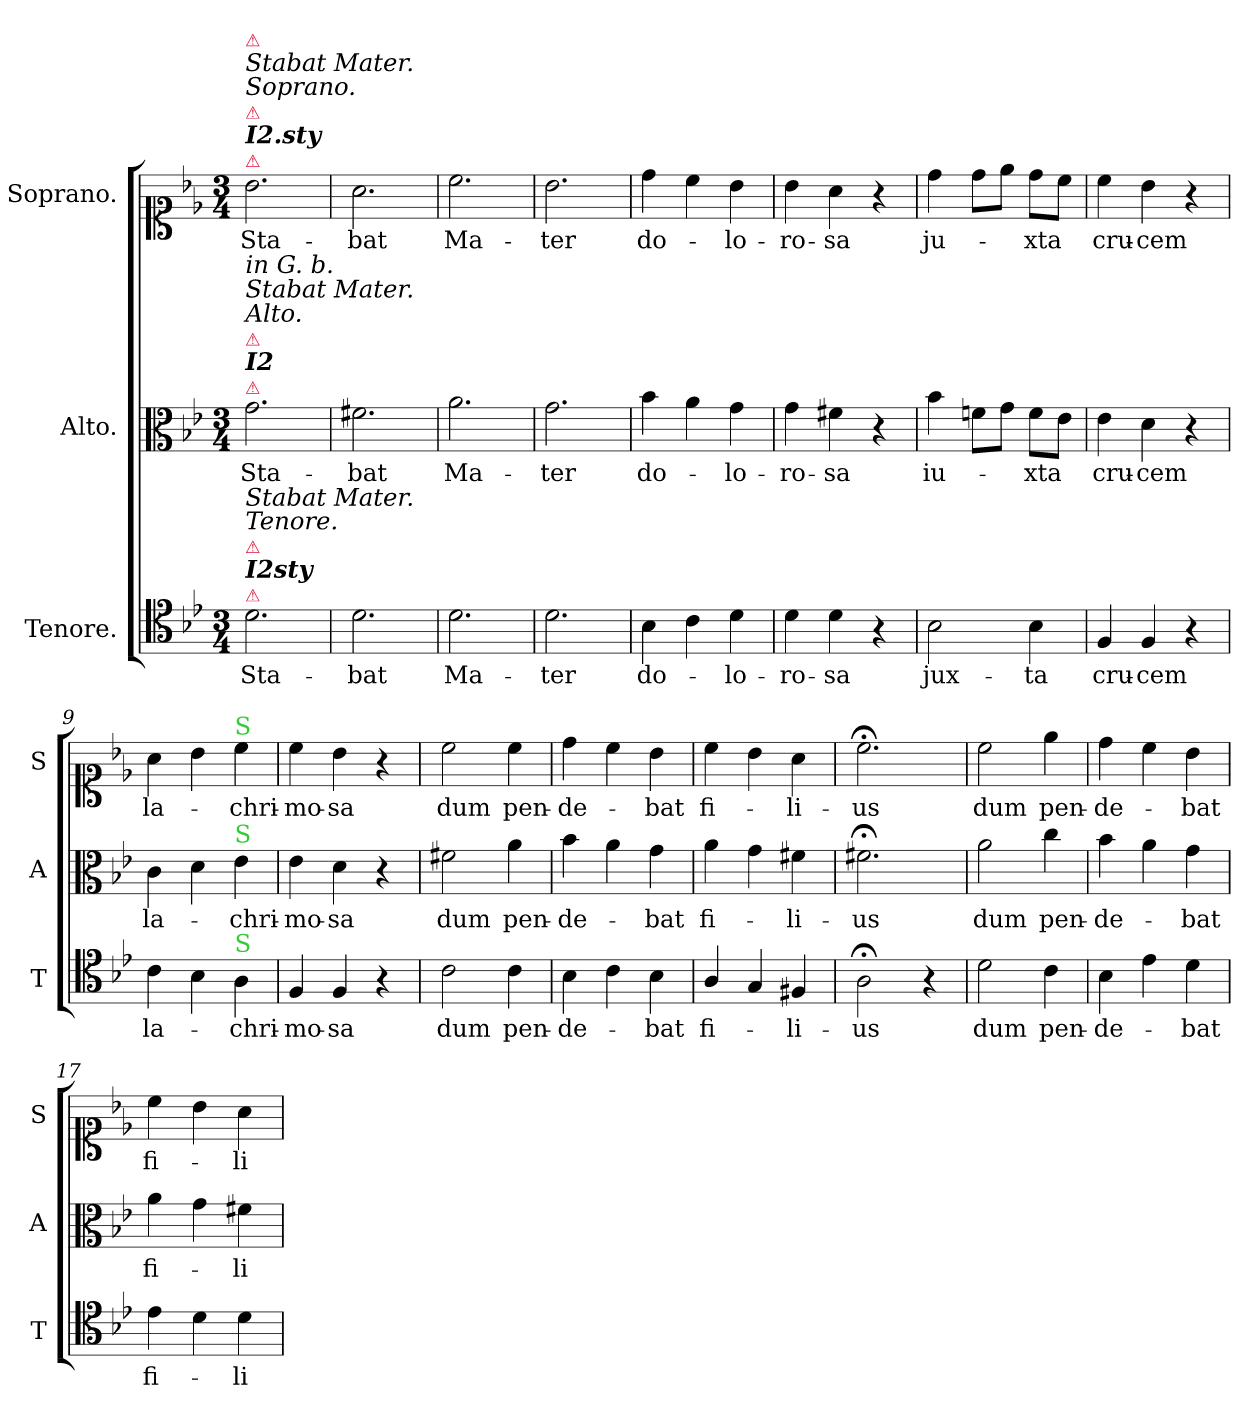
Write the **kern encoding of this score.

**kern	**text	**kern	**text	**kern	**text
*part3	*part3	*part2	*part2	*part1	*part1
*staff3	*staff3	*staff2	*staff2	*staff1	*staff1
*I"Tenore.	*	*I"Alto.	*	*I"Soprano.	*
*I'T	*	*I'A	*	*I'S	*
*clefC4	*	*clefC3	*	*clefC1	*
*k[b-e-]	*	*k[b-e-]	*	*k[b-e-]	*
*B-:	*	*B-:	*	*B-:	*
*M3/4	*	*M3/4	*	*M3/4	*
=1	=1	=1	=1	=1	=1
!	!	!	!	!LO:TX:a:color=crimson:t=⚠	!
!	!	!	!	!LO:TX:a:Bi:t=I2.sty	!
!	!	!	!	!LO:TX:a:color=crimson:t=⚠	!
!	!	!	!	!LO:TX:a:i:t=Soprano.	!
!	!	!	!	!LO:TX:a:i:t=Stabat Mater.	!
!	!	!	!	!LO:TX:a:color=crimson:t=⚠	!
!	!	!LO:TX:a:color=crimson:t=⚠	!	!	!
!	!	!LO:TX:a:Bi:t=I2	!	!	!
!	!	!LO:TX:a:color=crimson:t=⚠	!	!	!
!	!	!LO:TX:a:i:t=Alto.	!	!	!
!	!	!LO:TX:a:i:t=Stabat Mater.	!	!	!
!	!	!LO:TX:a:i:t=in G. b.	!	!	!
!LO:TX:a:color=crimson:t=⚠	!	!	!	!	!
!LO:TX:a:Bi:t=I2sty	!	!	!	!	!
!LO:TX:a:color=crimson:t=⚠	!	!	!	!	!
!LO:TX:a:i:t=Tenore.	!	!	!	!	!
!LO:TX:a:i:t=Stabat Mater.	!	!	!	!	!
2.d\	Sta-	2.g\	Sta-	2.b-\	Sta-
=2	=2	=2	=2	=2	=2
2.d\	-bat	2.f#X\	-bat	2.a\	-bat
=3	=3	=3	=3	=3	=3
2.d\	Ma-	2.a\	Ma-	2.cc\	Ma-
=4	=4	=4	=4	=4	=4
2.d\	-ter	2.g\	-ter	2.b-\	-ter
=5	=5	=5	=5	=5	=5
4B-\	do-	4b-\	do-	4dd\	do-
4c\	.	4a\	.	4cc\	.
4d\	-lo-	4g\	-lo-	4b-\	-lo-
=6	=6	=6	=6	=6	=6
4d\	-ro-	4g\	-ro-	4b-\	-ro-
4d\	-sa	4f#X\	-sa	4a\	-sa
4r	.	4r	.	4r	.
=7	=7	=7	=7	=7	=7
2B-\	jux-	4b-\	iu-	4dd\	ju-
.	.	8fn\L	.	8dd\L	.
.	.	8g\J	.	8ee-\J	.
4B-\	-ta	8f\L	-xta	8dd\L	-xta
.	.	8e-\J	.	8cc\J	.
=8	=8	=8	=8	=8	=8
4F/	cru-	4e-\	cru-	4cc\	cru-
4F/	-cem	4d\	-cem	4b-\	-cem
4r	.	4r	.	4r	.
=9	=9	=9	=9	=9	=9
4c\	la-	4c\	la-	4a\	la-
4B-\	.	4d\	.	4b-\	.
!	!	!	!	!LO:TX:a:color=limegreen:t=S	!
!	!	!LO:TX:a:color=limegreen:t=S	!	!	!
!LO:TX:a:color=limegreen:t=S	!	!	!	!	!
4A\	-chri-	4e-\	-chri-	4cc\	-chri-
=10	=10	=10	=10	=10	=10
4F/	-mo-	4e-\	-mo-	4cc\	-mo-
4F/	-sa	4d\	-sa	4b-\	-sa
4r	.	4r	.	4r	.
=11	=11	=11	=11	=11	=11
2c\	dum	2f#X\	dum	2cc\	dum
4c\	pen-	4a\	pen-	4cc\	pen-
=12	=12	=12	=12	=12	=12
4B-\	-de-	4b-\	-de-	4dd\	-de-
4c\	.	4a\	.	4cc\	.
4B-\	-bat	4g\	-bat	4b-\	-bat
=13	=13	=13	=13	=13	=13
4A/	fi-	4a\	fi-	4cc\	fi-
4G/	.	4g\	.	4b-\	.
4F#X/	-li-	4f#X\	-li-	4a\	-li-
=14	=14	=14	=14	=14	=14
2A;<\	-us	2.f#X;<\	-us	2.cc;<\	-us
4r	.	.	.	.	.
=15	=15	=15	=15	=15	=15
2d\	dum	2a\	dum	2cc\	dum
4c\	pen-	4cc\	pen-	4ee-\	pen-
=16	=16	=16	=16	=16	=16
4B-\	-de-	4b-\	-de-	4dd\	-de-
4e-\	.	4a\	.	4cc\	.
4d\	-bat	4g\	-bat	4b-\	-bat
=17	=17	=17	=17	=17	=17
4e-\	fi-	4a\	fi-	4cc\	fi-
4d\	.	4g\	.	4b-\	.
4d\	-li-	4f#X\	-li-	4a\	-li-
=	=	=	=	=	=
*-	*-	*-	*-	*-	*-
